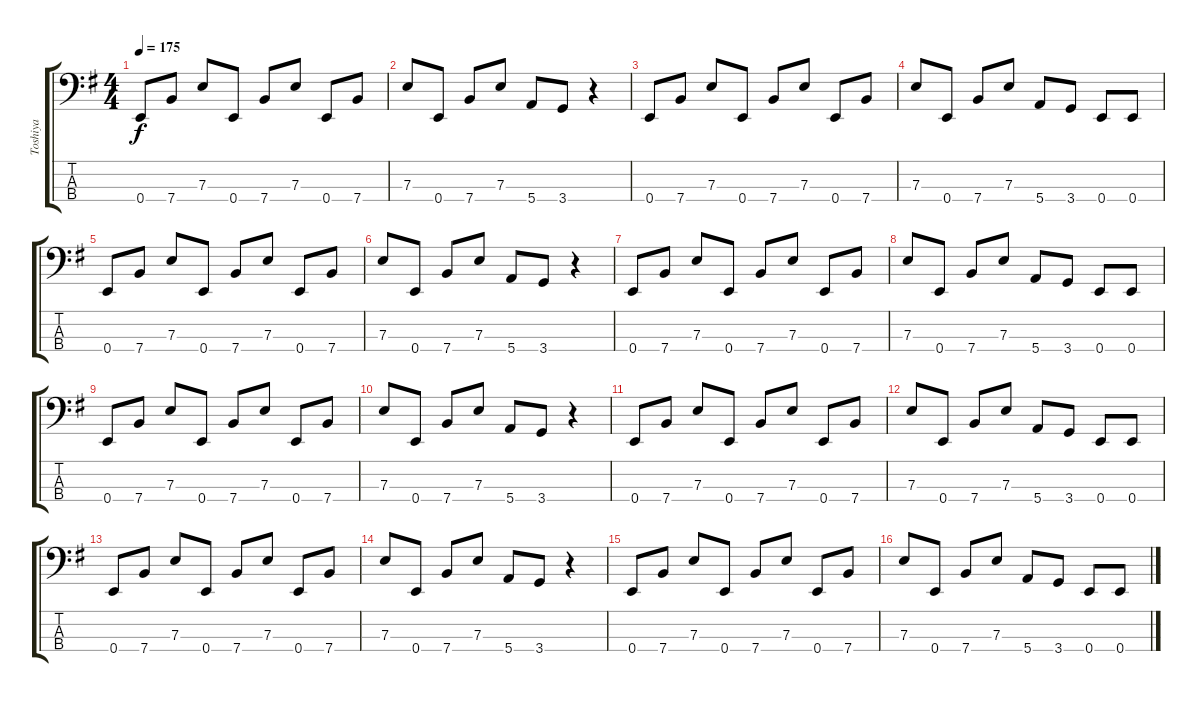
\track ("Toshiya" "Toshiya") {instrument electricbasspick}
\staff {score tabs}
\tuning (G2 D2 A1 E1) {hide}
\ts (4 4)
\tempo 175
\clef f4
\ks g
0.4.8{dy f} 7.4.8 7.3.8 0.4.8 7.4.8 7.3.8 0.4.8 7.4.8 |
7.3.8 0.4.8 7.4.8 7.3.8 5.4.8 3.4.8 r.4 |
0.4.8 7.4.8 7.3.8 0.4.8 7.4.8 7.3.8 0.4.8 7.4.8 |
7.3.8 0.4.8 7.4.8 7.3.8 5.4.8 3.4.8 0.4.8 0.4.8 |
0.4.8 7.4.8 7.3.8 0.4.8 7.4.8 7.3.8 0.4.8 7.4.8 |
7.3.8 0.4.8 7.4.8 7.3.8 5.4.8 3.4.8 r.4 |
0.4.8 7.4.8 7.3.8 0.4.8 7.4.8 7.3.8 0.4.8 7.4.8 |
7.3.8 0.4.8 7.4.8 7.3.8 5.4.8 3.4.8 0.4.8 0.4.8 |
0.4.8 7.4.8 7.3.8 0.4.8 7.4.8 7.3.8 0.4.8 7.4.8 |
7.3.8 0.4.8 7.4.8 7.3.8 5.4.8 3.4.8 r.4 |
0.4.8 7.4.8 7.3.8 0.4.8 7.4.8 7.3.8 0.4.8 7.4.8 |
7.3.8 0.4.8 7.4.8 7.3.8 5.4.8 3.4.8 0.4.8 0.4.8 |
0.4.8 7.4.8 7.3.8 0.4.8 7.4.8 7.3.8 0.4.8 7.4.8 |
7.3.8 0.4.8 7.4.8 7.3.8 5.4.8 3.4.8 r.4 |
0.4.8 7.4.8 7.3.8 0.4.8 7.4.8 7.3.8 0.4.8 7.4.8 |
7.3.8 0.4.8 7.4.8 7.3.8 5.4.8 3.4.8 0.4.8 0.4.8
